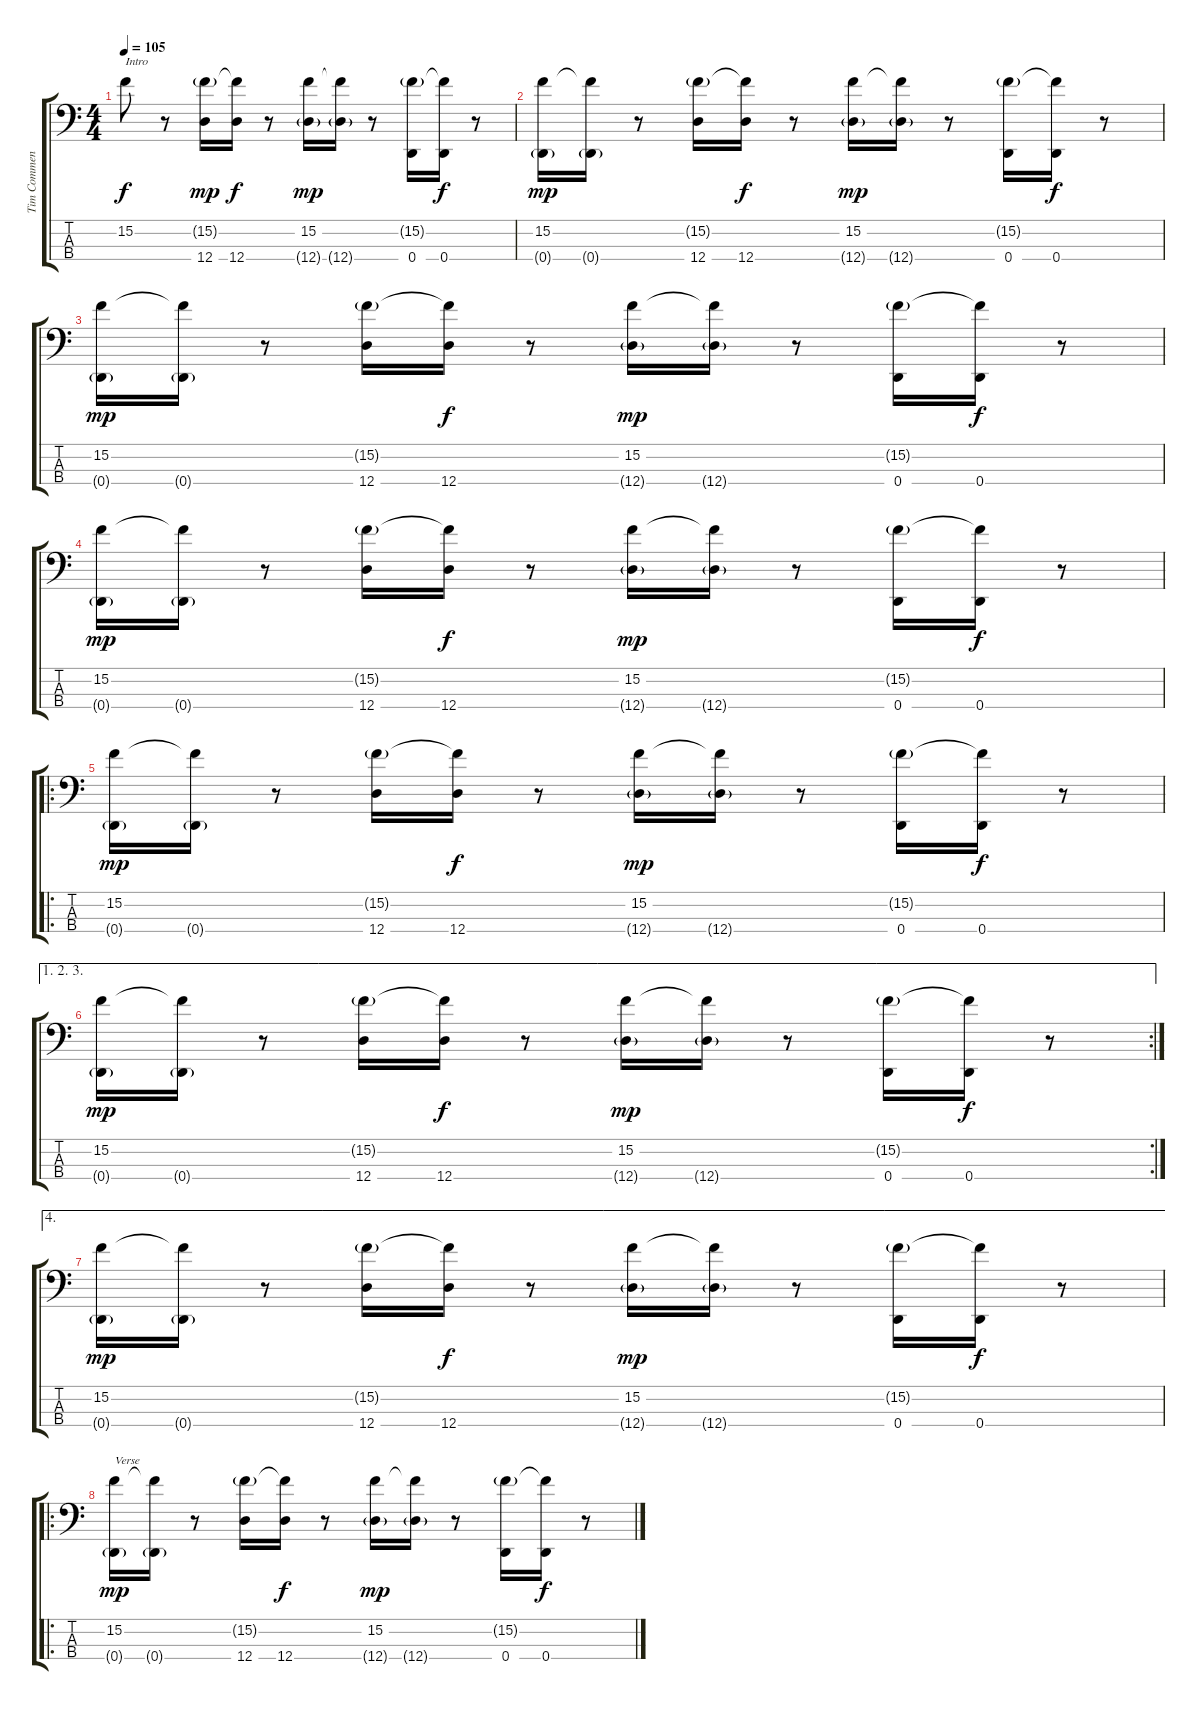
\track ("Tim Commenford" "Tim Commen") {instrument electricbassfinger}
\staff {score tabs}
\tuning (G2 D2 A1 D1) {hide}
\ts (4 4)
\tempo 105
\clef f4
\ks c
15.2.8{txt "Intro" dy f instrument electricbassfinger} r.8 (15.2{g} 12.4).16{dy mp} (15.2{t} 12.4).16{dy f} r.8 (15.2 12.4{g}).16{dy mp} (15.2{t} 12.4{g}).16 r.8 (15.2{g} 0.4).16 (15.2{t} 0.4).16{dy f} r.8 |
(15.2 0.4{g}).16{dy mp} (15.2{t} 0.4{g}).16 r.8 (15.2{g} 12.4).16 (15.2{t} 12.4).16{dy f} r.8 (15.2 12.4{g}).16{dy mp} (15.2{t} 12.4{g}).16 r.8 (15.2{g} 0.4).16 (15.2{t} 0.4).16{dy f} r.8 |
(15.2 0.4{g}).16{dy mp} (15.2{t} 0.4{g}).16 r.8 (15.2{g} 12.4).16 (15.2{t} 12.4).16{dy f} r.8 (15.2 12.4{g}).16{dy mp} (15.2{t} 12.4{g}).16 r.8 (15.2{g} 0.4).16 (15.2{t} 0.4).16{dy f} r.8 |
(15.2 0.4{g}).16{dy mp} (15.2{t} 0.4{g}).16 r.8 (15.2{g} 12.4).16 (15.2{t} 12.4).16{dy f} r.8 (15.2 12.4{g}).16{dy mp} (15.2{t} 12.4{g}).16 r.8 (15.2{g} 0.4).16 (15.2{t} 0.4).16{dy f} r.8 |
\ro
(15.2 0.4{g}).16{dy mp} (15.2{t} 0.4{g}).16 r.8 (15.2{g} 12.4).16 (15.2{t} 12.4).16{dy f} r.8 (15.2 12.4{g}).16{dy mp} (15.2{t} 12.4{g}).16 r.8 (15.2{g} 0.4).16 (15.2{t} 0.4).16{dy f} r.8 |
\ae (1 2 3)
\rc 2
(15.2 0.4{g}).16{dy mp} (15.2{t} 0.4{g}).16 r.8 (15.2{g} 12.4).16 (15.2{t} 12.4).16{dy f} r.8 (15.2 12.4{g}).16{dy mp} (15.2{t} 12.4{g}).16 r.8 (15.2{g} 0.4).16 (15.2{t} 0.4).16{dy f} r.8 |
\ae 4
(15.2 0.4{g}).16{dy mp} (15.2{t} 0.4{g}).16 r.8 (15.2{g} 12.4).16 (15.2{t} 12.4).16{dy f} r.8 (15.2 12.4{g}).16{dy mp} (15.2{t} 12.4{g}).16 r.8 (15.2{g} 0.4).16 (15.2{t} 0.4).16{dy f} r.8 |
\ro
(15.2 0.4{g}).16{txt "Verse" dy mp} (15.2{t} 0.4{g}).16 r.8 (15.2{g} 12.4).16 (15.2{t} 12.4).16{dy f} r.8 (15.2 12.4{g}).16{dy mp} (15.2{t} 12.4{g}).16 r.8 (15.2{g} 0.4).16 (15.2{t} 0.4).16{dy f} r.8
